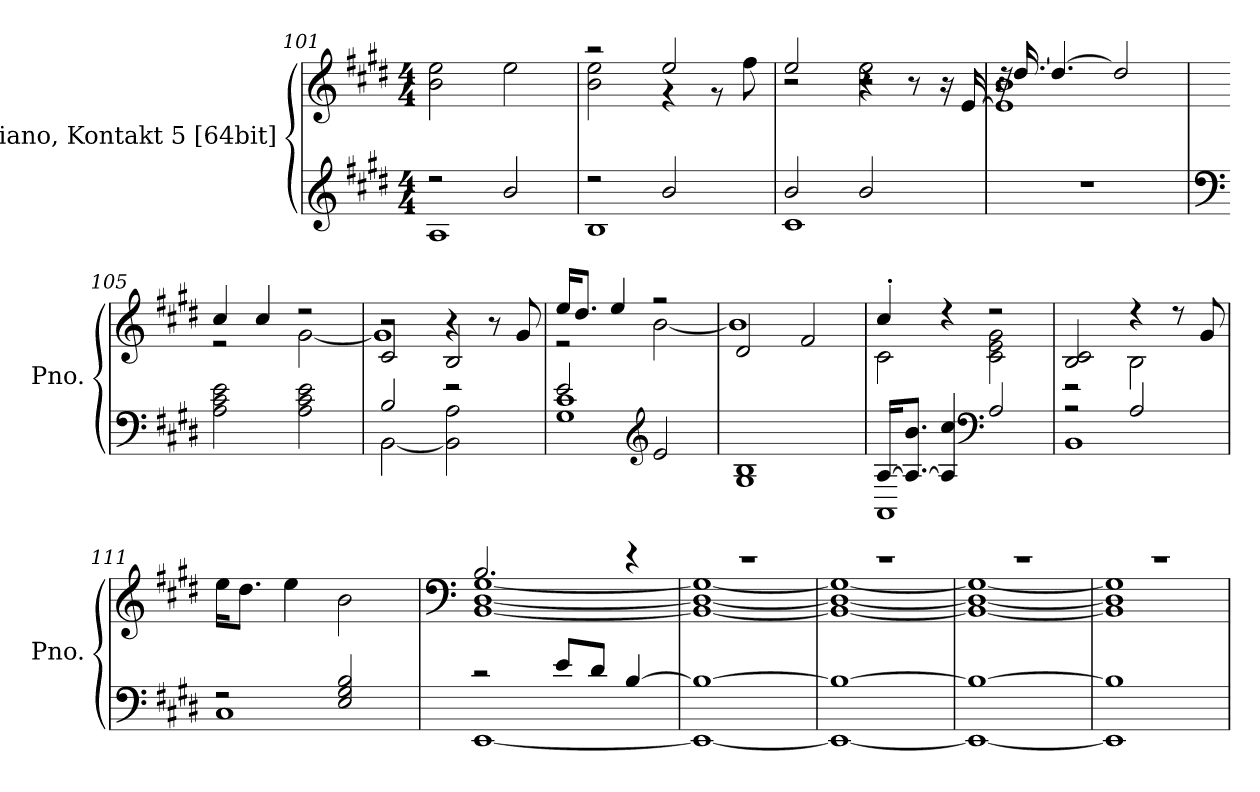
**kern	**kern
*part1	*part1
*staff2	*staff1
*I"Piano, Kontakt 5 [64bit]	*
*I'Pno.	*
*clefG2	*clefG2
*k[f#c#g#d#]	*k[f#c#g#d#]
*M4/4	*M4/4
=101	=101
*^	*
2r	1A	2b\ 2ee\
2b/	.	2ee\
=102	=102	=102
*	*	*^
2r	1B	2r	2b\ 2ee\
2b/	.	2ee/	4r
.	.	.	8r
.	.	.	8ff#\
=103	=103	=103	=103
*	*	*	*^
2b/	1c#	2ee/	2r	2r
2b/	.	2r	2ee\	4r
.	.	.	.	8r
.	.	.	.	16r
.	.	.	.	[16e/
*v	*v	*	*	*
=104	=104	=104	=104
1r	32r	1b	1e]
.	[16.dd#/	.	.
.	4.dd#/_	.	.
.	2dd#/]	.	.
*	*v	*v	*v
=105	=105
*clefF4	*
*	*^
2A\ 2c#\ 2e\	4cc#/	2r
.	4cc#/	.
2A\ 2c#\ 2e\	2r	[2g#\
!!LO:LB:g=z
=106	=106	=106
*^	*	*^
2B/	[2BB\	2c#/	1g#]	2r
2r	2BB\] 2A\	4r	.	2B/
.	.	8r	.	.
.	.	8g#/	.	.
*	*	*	*v	*v
=107	=107	=107	=107
2e/	1G# 1c#	16ee/KL	2r
.	.	8.dd#/J	.
.	.	4ee/	.
*clefG2	*	*	*
2e/	.	2r	[2b\
*v	*v	*	*
=108	=108	=108
1G# 1B	2d#/	1b]
.	2f#/	.
=109	=109	=109
*^	*	*
[16A/KL	1AA	4cc#'/	2c#\
8.A/_ 8.b/J	.	.	.
4A/] 4cc#/	.	4r	.
*clefF4	*	*	*
2A/	.	2r	2c#\ 2e\ 2g#\
=110	=110	=110	=110
2r	1BB	2B/ 2c#/	2r
2A/	.	4r	2B\
.	.	8r	.
.	.	8g#/	.
*	*	*v	*v
=111	=111	=111
2r	1C#	16ee\KL
.	.	8.dd#\J
.	.	4ee\
2E/ 2G#/ 2B/	.	2b\
!!LO:LB:g=z
=112	=112	=112
*	*	*clefF4
*	*	*^
2r	[1EE	2.B/	[1BB [1D# [1G#
8e/L	.	.	.
8d#/J	.	.	.
[4B/	.	4r	.
=113	=113	=113	=113
1B_	1EE_	1r	1BB_ 1D#_ 1G#_
=114	=114	=114	=114
1B_	1EE_	1r	1BB_ 1D#_ 1G#_
=115	=115	=115	=115
1B_	1EE_	1r	1BB_ 1D#_ 1G#_
=116	=116	=116	=116
1B]	1EE]	1r	1BB] 1D#] 1G#]
*v	*v	*	*
*	*v	*v
=	=
*-	*-
